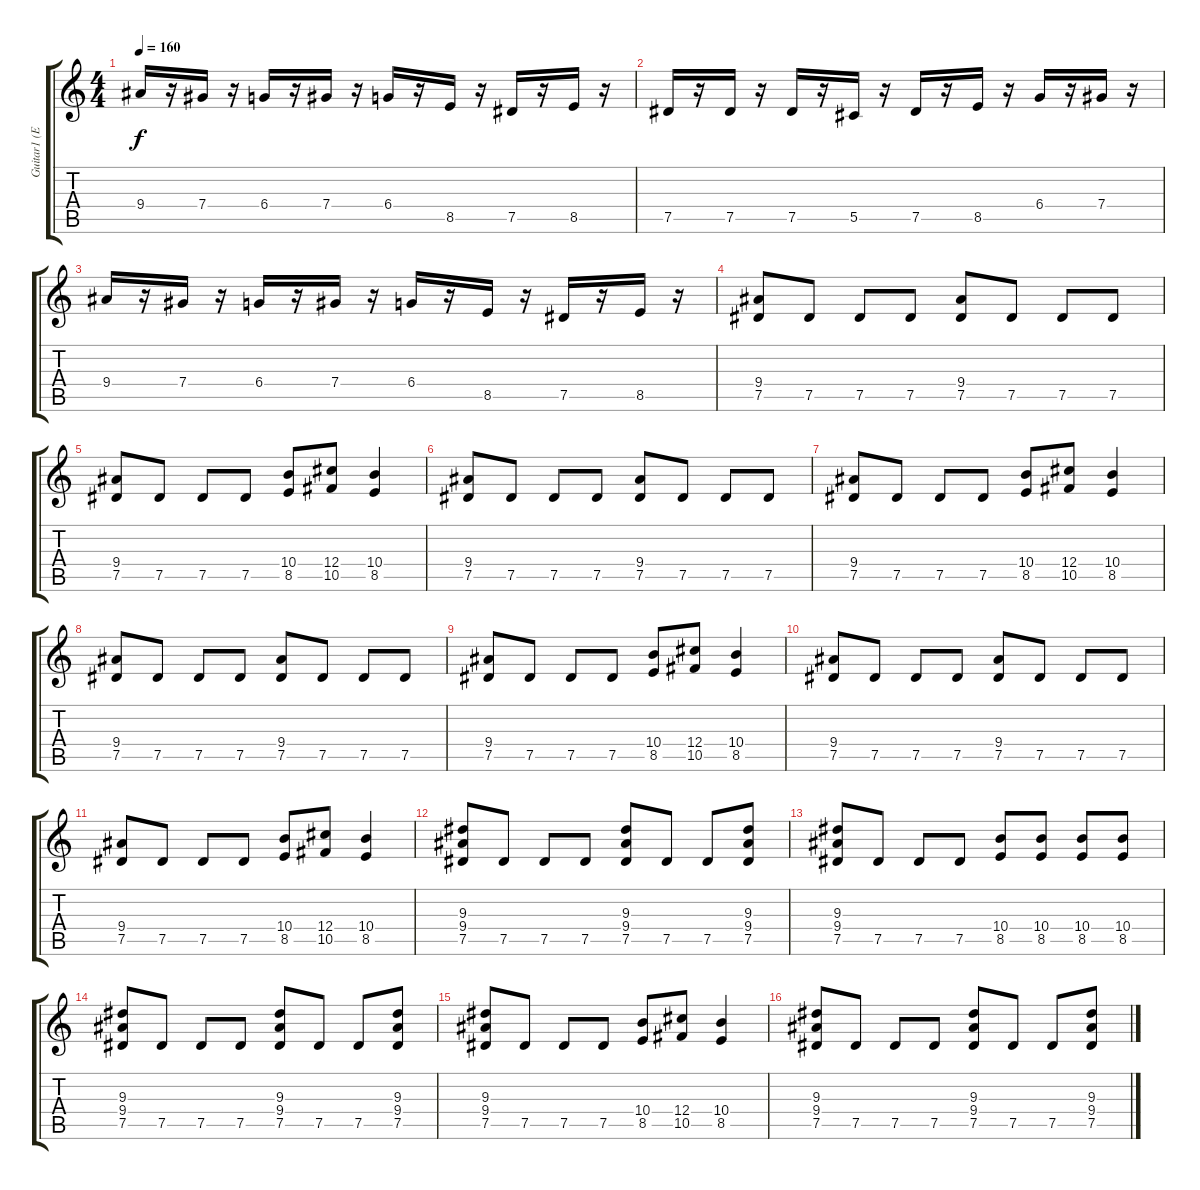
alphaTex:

\track ("Guitar1 (Eb-tuning)" "Guitar1 (E") {instrument overdrivenguitar}
\staff {score tabs}
\tuning (Eb4 Bb3 Gb3 Db3 Ab2 Eb2) {hide}
\ts (4 4)
\tempo 160
\clef g2
\ks c
9.4.16{dy f} r.16 7.4.16 r.16 6.4.16 r.16 7.4.16 r.16 6.4.16 r.16 8.5.16 r.16 7.5.16 r.16 8.5.16 r.16 |
7.5.16 r.16 7.5.16 r.16 7.5.16 r.16 5.5.16 r.16 7.5.16 r.16 8.5.16 r.16 6.4.16 r.16 7.4.16 r.16 |
9.4.16 r.16 7.4.16 r.16 6.4.16 r.16 7.4.16 r.16 6.4.16 r.16 8.5.16 r.16 7.5.16 r.16 8.5.16 r.16 |
(9.4 7.5).8 7.5.8 7.5.8 7.5.8 (9.4 7.5).8 7.5.8 7.5.8 7.5.8 |
(9.4 7.5).8 7.5.8 7.5.8 7.5.8 (10.4 8.5).8 (12.4 10.5).8 (10.4 8.5).4 |
(9.4 7.5).8 7.5.8 7.5.8 7.5.8 (9.4 7.5).8 7.5.8 7.5.8 7.5.8 |
(9.4 7.5).8 7.5.8 7.5.8 7.5.8 (10.4 8.5).8 (12.4 10.5).8 (10.4 8.5).4 |
(9.4 7.5).8 7.5.8 7.5.8 7.5.8 (9.4 7.5).8 7.5.8 7.5.8 7.5.8 |
(9.4 7.5).8 7.5.8 7.5.8 7.5.8 (10.4 8.5).8 (12.4 10.5).8 (10.4 8.5).4 |
(9.4 7.5).8 7.5.8 7.5.8 7.5.8 (9.4 7.5).8 7.5.8 7.5.8 7.5.8 |
(9.4 7.5).8 7.5.8 7.5.8 7.5.8 (10.4 8.5).8 (12.4 10.5).8 (10.4 8.5).4 |
(9.3 9.4 7.5).8 7.5.8 7.5.8 7.5.8 (9.3 9.4 7.5).8 7.5.8 7.5.8 (9.3 9.4 7.5).8 |
(9.3 9.4 7.5).8 7.5.8 7.5.8 7.5.8 (10.4 8.5).8 (10.4 8.5).8 (10.4 8.5).8 (10.4 8.5).8 |
(9.3 9.4 7.5).8 7.5.8 7.5.8 7.5.8 (9.3 9.4 7.5).8 7.5.8 7.5.8 (9.3 9.4 7.5).8 |
(9.3 9.4 7.5).8 7.5.8 7.5.8 7.5.8 (10.4 8.5).8 (12.4 10.5).8 (10.4 8.5).4 |
(9.3 9.4 7.5).8 7.5.8 7.5.8 7.5.8 (9.3 9.4 7.5).8 7.5.8 7.5.8 (9.3 9.4 7.5).8
